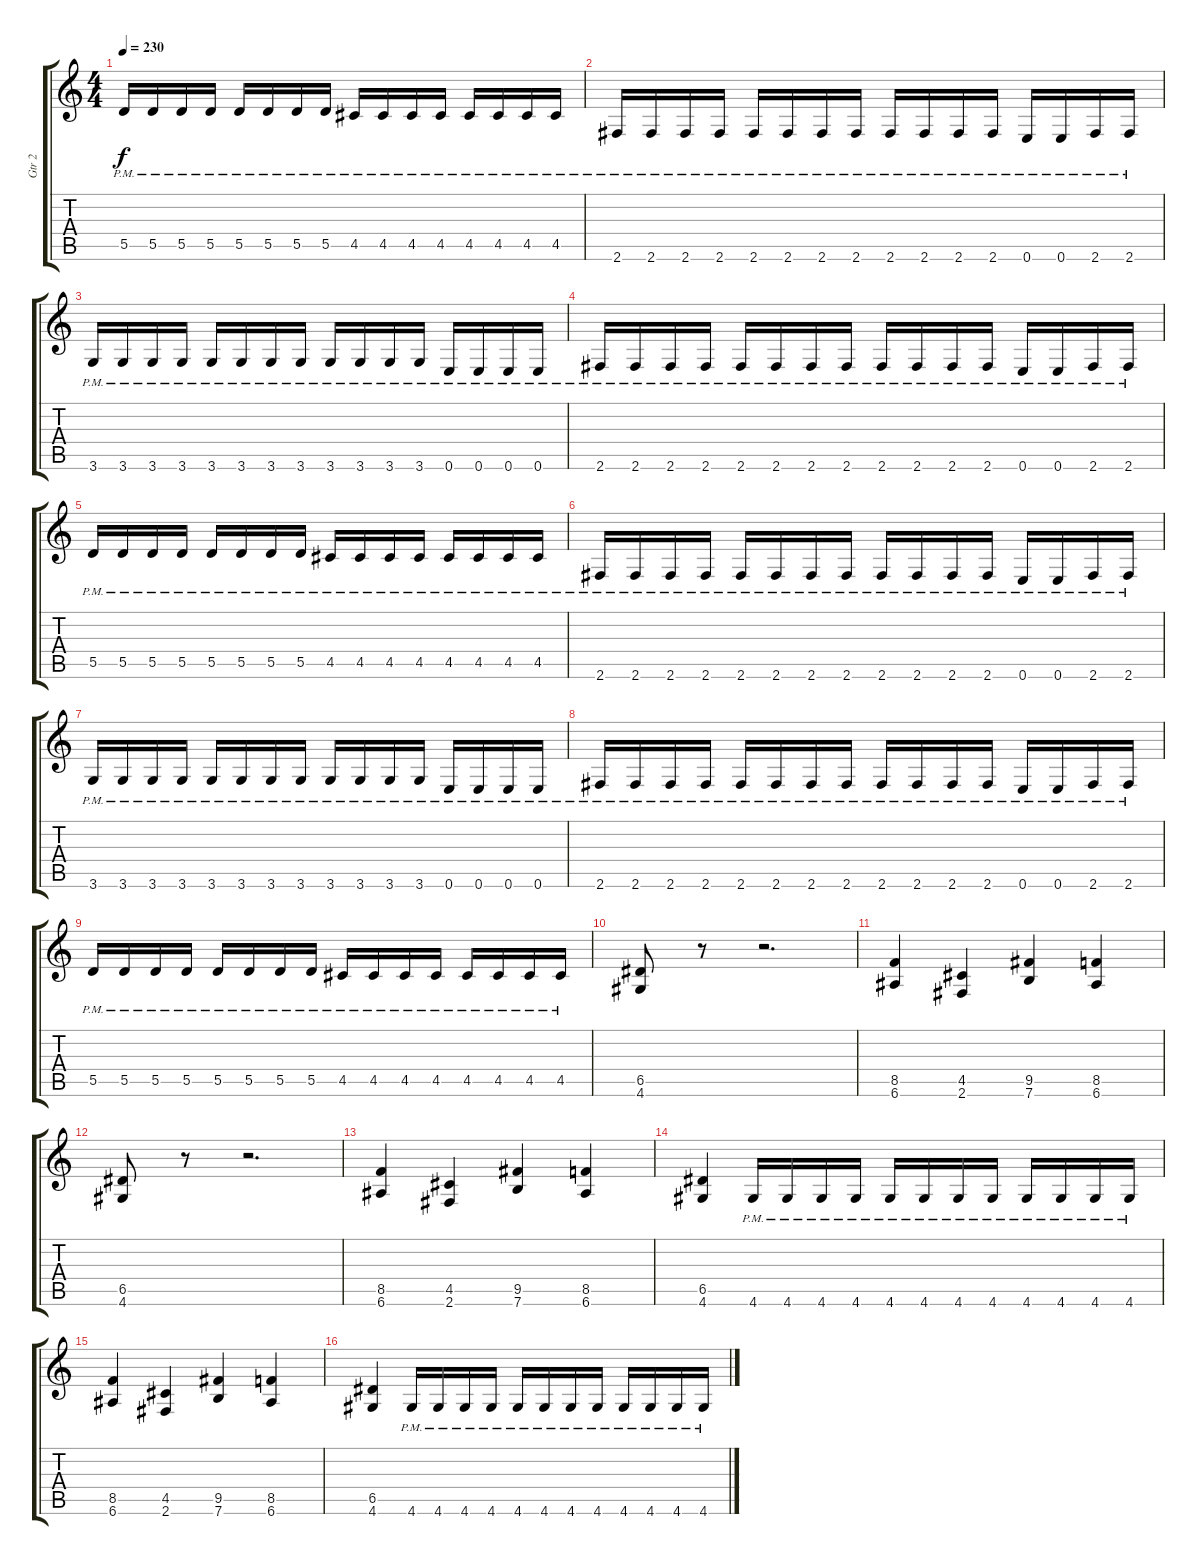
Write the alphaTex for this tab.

\track ("Gtr 2" "Gtr 2") {instrument overdrivenguitar}
\staff {score tabs}
\tuning (E4 B3 G3 D3 A2 E2) {hide}
\ts (4 4)
\tempo 230
\clef g2
\ks c
5.5{pm}.16{dy f} 5.5{pm}.16 5.5{pm}.16 5.5{pm}.16 5.5{pm}.16 5.5{pm}.16 5.5{pm}.16 5.5{pm}.16 4.5{pm}.16 4.5{pm}.16 4.5{pm}.16 4.5{pm}.16 4.5{pm}.16 4.5{pm}.16 4.5{pm}.16 4.5{pm}.16 |
2.6{pm}.16 2.6{pm}.16 2.6{pm}.16 2.6{pm}.16 2.6{pm}.16 2.6{pm}.16 2.6{pm}.16 2.6{pm}.16 2.6{pm}.16 2.6{pm}.16 2.6{pm}.16 2.6{pm}.16 0.6{pm}.16 0.6{pm}.16 2.6{pm}.16 2.6{pm}.16 |
3.6{pm}.16 3.6{pm}.16 3.6{pm}.16 3.6{pm}.16 3.6{pm}.16 3.6{pm}.16 3.6{pm}.16 3.6{pm}.16 3.6{pm}.16 3.6{pm}.16 3.6{pm}.16 3.6{pm}.16 0.6{pm}.16 0.6{pm}.16 0.6{pm}.16 0.6{pm}.16 |
2.6{pm}.16 2.6{pm}.16 2.6{pm}.16 2.6{pm}.16 2.6{pm}.16 2.6{pm}.16 2.6{pm}.16 2.6{pm}.16 2.6{pm}.16 2.6{pm}.16 2.6{pm}.16 2.6{pm}.16 0.6{pm}.16 0.6{pm}.16 2.6{pm}.16 2.6{pm}.16 |
5.5{pm}.16 5.5{pm}.16 5.5{pm}.16 5.5{pm}.16 5.5{pm}.16 5.5{pm}.16 5.5{pm}.16 5.5{pm}.16 4.5{pm}.16 4.5{pm}.16 4.5{pm}.16 4.5{pm}.16 4.5{pm}.16 4.5{pm}.16 4.5{pm}.16 4.5{pm}.16 |
2.6{pm}.16 2.6{pm}.16 2.6{pm}.16 2.6{pm}.16 2.6{pm}.16 2.6{pm}.16 2.6{pm}.16 2.6{pm}.16 2.6{pm}.16 2.6{pm}.16 2.6{pm}.16 2.6{pm}.16 0.6{pm}.16 0.6{pm}.16 2.6{pm}.16 2.6{pm}.16 |
3.6{pm}.16 3.6{pm}.16 3.6{pm}.16 3.6{pm}.16 3.6{pm}.16 3.6{pm}.16 3.6{pm}.16 3.6{pm}.16 3.6{pm}.16 3.6{pm}.16 3.6{pm}.16 3.6{pm}.16 0.6{pm}.16 0.6{pm}.16 0.6{pm}.16 0.6{pm}.16 |
2.6{pm}.16 2.6{pm}.16 2.6{pm}.16 2.6{pm}.16 2.6{pm}.16 2.6{pm}.16 2.6{pm}.16 2.6{pm}.16 2.6{pm}.16 2.6{pm}.16 2.6{pm}.16 2.6{pm}.16 0.6{pm}.16 0.6{pm}.16 2.6{pm}.16 2.6{pm}.16 |
5.5{pm}.16 5.5{pm}.16 5.5{pm}.16 5.5{pm}.16 5.5{pm}.16 5.5{pm}.16 5.5{pm}.16 5.5{pm}.16 4.5{pm}.16 4.5{pm}.16 4.5{pm}.16 4.5{pm}.16 4.5{pm}.16 4.5{pm}.16 4.5{pm}.16 4.5{pm}.16 |
(6.5 4.6).8 r.8 r.2{d} |
(8.5 6.6).4 (4.5 2.6).4 (9.5 7.6).4 (8.5 6.6).4 |
(6.5 4.6).8 r.8 r.2{d} |
(8.5 6.6).4 (4.5 2.6).4 (9.5 7.6).4 (8.5 6.6).4 |
(6.5 4.6).4 4.6{pm}.16 4.6{pm}.16 4.6{pm}.16 4.6{pm}.16 4.6{pm}.16 4.6{pm}.16 4.6{pm}.16 4.6{pm}.16 4.6{pm}.16 4.6{pm}.16 4.6{pm}.16 4.6{pm}.16 |
(8.5 6.6).4 (4.5 2.6).4 (9.5 7.6).4 (8.5 6.6).4 |
(6.5 4.6).4 4.6{pm}.16 4.6{pm}.16 4.6{pm}.16 4.6{pm}.16 4.6{pm}.16 4.6{pm}.16 4.6{pm}.16 4.6{pm}.16 4.6{pm}.16 4.6{pm}.16 4.6{pm}.16 4.6{pm}.16
